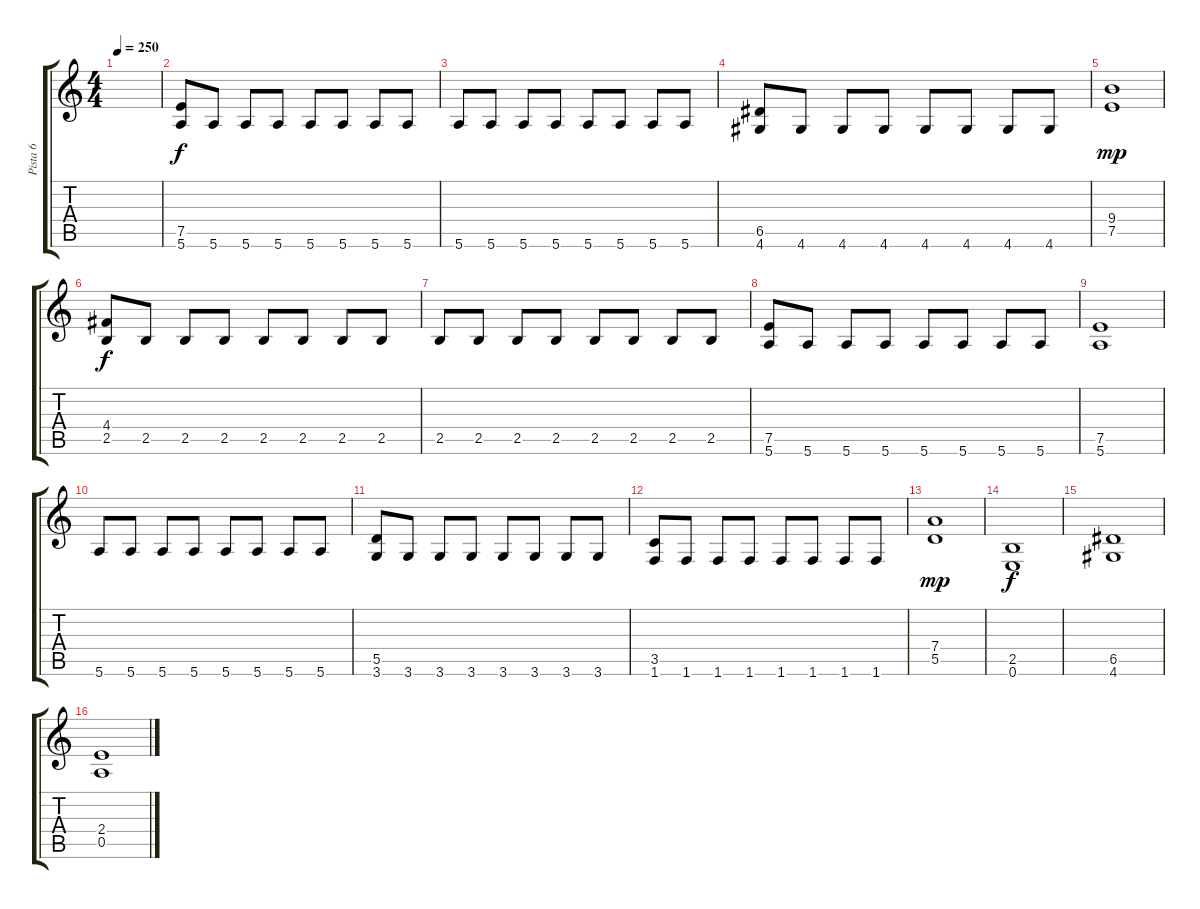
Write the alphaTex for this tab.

\track ("Pista 6" "Pista 6") {instrument distortionguitar}
\staff {score tabs}
\tuning (E4 B3 G3 D3 A2 E2) {hide}
\ts (4 4)
\tempo 250
\clef g2
\ks c
|
(7.5 5.6).8{volume 16} 5.6.8 5.6.8 5.6.8 5.6.8 5.6.8 5.6.8 5.6.8 |
5.6.8 5.6.8 5.6.8 5.6.8 5.6.8 5.6.8 5.6.8 5.6.8 |
(6.5 4.6).8 4.6.8 4.6.8 4.6.8 4.6.8 4.6.8 4.6.8 4.6.8 |
(9.4 7.5).1{dy mp} |
(4.4 2.5).8{dy f} 2.5.8 2.5.8 2.5.8 2.5.8 2.5.8 2.5.8 2.5.8 |
2.5.8 2.5.8 2.5.8 2.5.8 2.5.8 2.5.8 2.5.8 2.5.8 |
(7.5 5.6).8 5.6.8 5.6.8 5.6.8 5.6.8 5.6.8 5.6.8 5.6.8 |
(7.5 5.6).1 |
5.6.8 5.6.8 5.6.8 5.6.8 5.6.8 5.6.8 5.6.8 5.6.8 |
(5.5 3.6).8 3.6.8 3.6.8 3.6.8 3.6.8 3.6.8 3.6.8 3.6.8 |
(3.5 1.6).8 1.6.8 1.6.8 1.6.8 1.6.8 1.6.8 1.6.8 1.6.8 |
(7.4 5.5).1{dy mp} |
(2.5 0.6).1{dy f} |
(6.5 4.6).1 |
(2.4 0.5).1
